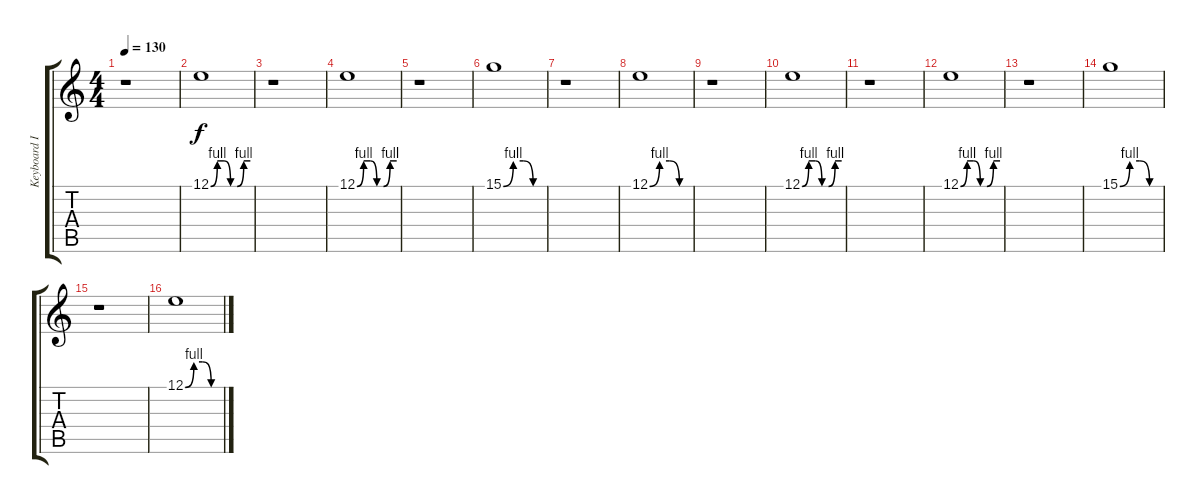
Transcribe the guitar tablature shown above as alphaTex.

\track ("Keyboard III" "Keyboard I") {instrument fx5brightness}
\staff {score tabs}
\tuning (E4 B3 G3 D3 A2 E2) {hide}
\ts (4 4)
\tempo 130
\clef g2
\ks c
r.1{dy f} |
12.1{be (custom 0 0 10 4 20 4 30 0 40 0 50 4 60 4)}.1{volume 16 instrument fx5brightness} |
r.1 |
12.1{be (custom 0 0 10 4 20 4 30 0 40 0 50 4 60 4)}.1{volume 16} |
r.1 |
15.1{be (custom 0 0 15 4 30 4 45 0 60 0)}.1{volume 16} |
r.1 |
12.1{be (custom 0 0 15 4 30 4 45 0 60 0)}.1{volume 16 instrument fx5brightness} |
r.1 |
12.1{be (custom 0 0 10 4 20 4 30 0 40 0 50 4 60 4)}.1{volume 16 instrument fx5brightness} |
r.1 |
12.1{be (custom 0 0 10 4 20 4 30 0 40 0 50 4 60 4)}.1{volume 16} |
r.1 |
15.1{be (custom 0 0 15 4 30 4 45 0 60 0)}.1{volume 16} |
r.1 |
12.1{be (custom 0 0 15 4 30 4 45 0 60 0)}.1{volume 16}
